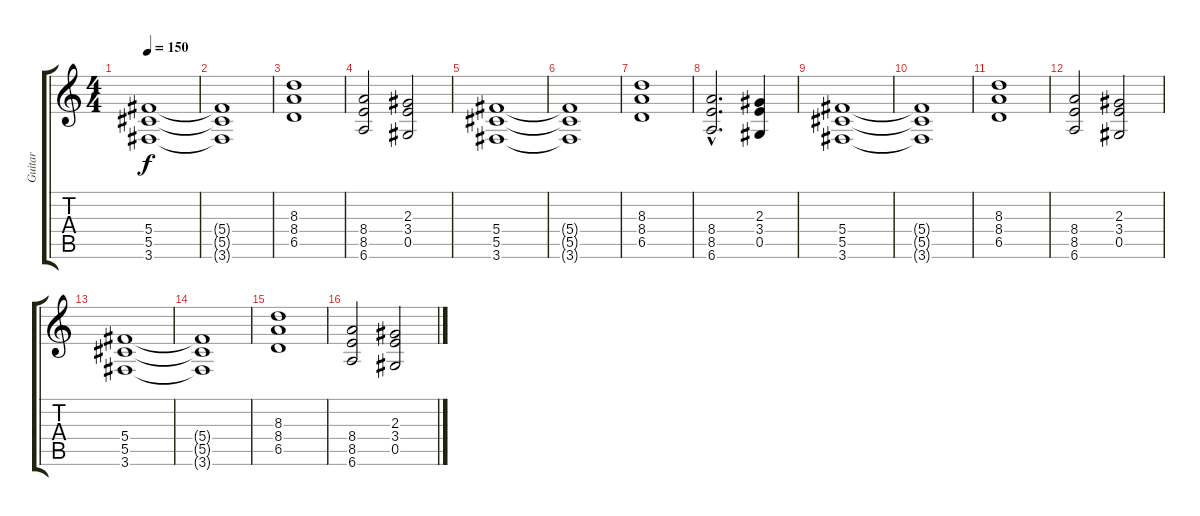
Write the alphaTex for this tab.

\track ("Guitar " "Guitar ") {instrument distortionguitar}
\staff {score tabs}
\tuning (Eb4 Bb3 Gb3 Db3 Ab2 Eb2) {hide}
\ts (4 4)
\tempo 150
\clef g2
\ks c
(5.4 5.5 3.6).1{dy f instrument distortionguitar} |
(5.4{t} 5.5{t} 3.6{t}).1 |
(8.3 8.4 6.5).1 |
(8.4 8.5 6.6).2 (2.3 3.4 0.5).2 |
(5.4 5.5 3.6).1 |
(5.4{t} 5.5{t} 3.6{t}).1 |
(8.3 8.4 6.5).1 |
(8.4{hac} 8.5{hac} 6.6{hac}).2{d} (2.3 3.4 0.5).4 |
(5.4 5.5 3.6).1 |
(5.4{t} 5.5{t} 3.6{t}).1 |
(8.3 8.4 6.5).1 |
(8.4 8.5 6.6).2 (2.3 3.4 0.5).2 |
(5.4 5.5 3.6).1 |
(5.4{t} 5.5{t} 3.6{t}).1 |
(8.3 8.4 6.5).1 |
(8.4 8.5 6.6).2 (2.3 3.4 0.5).2
